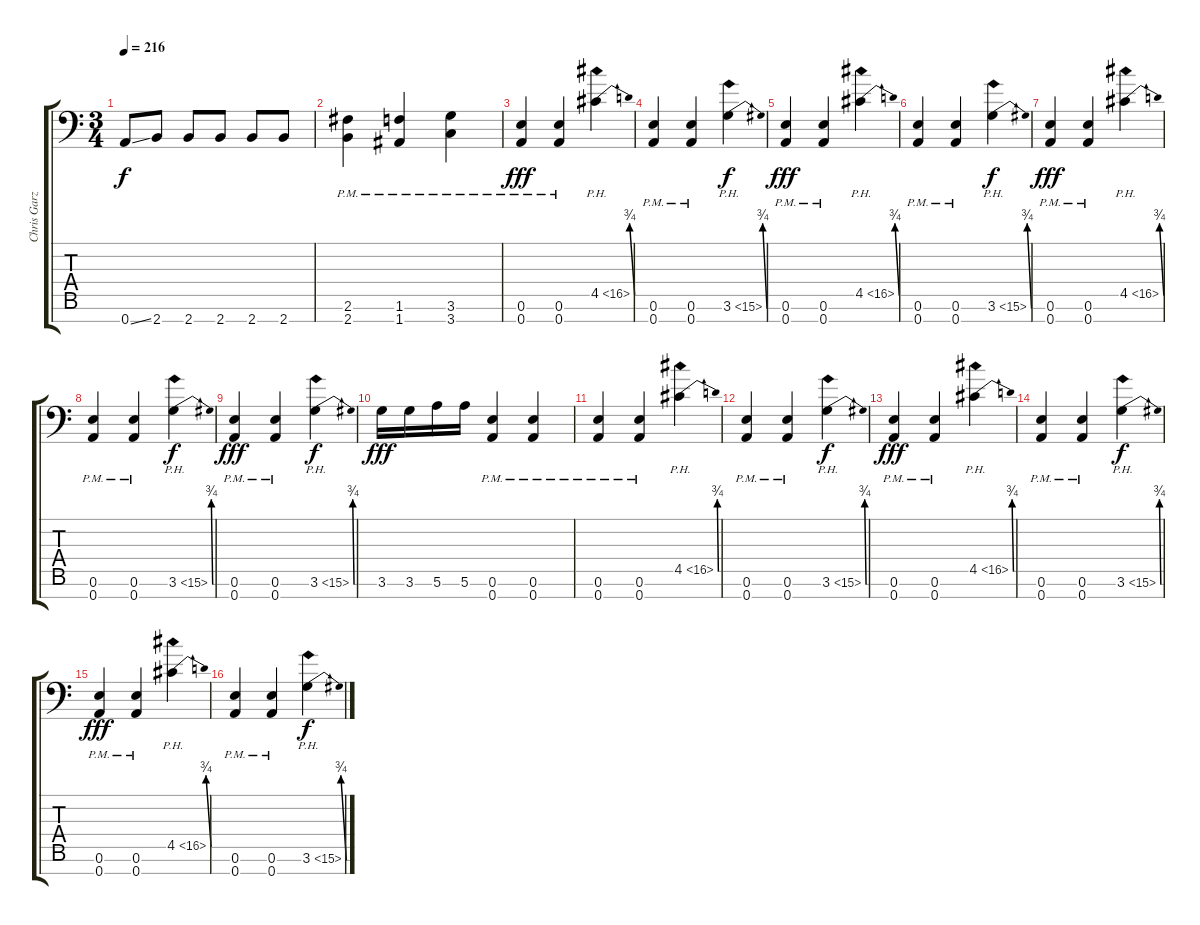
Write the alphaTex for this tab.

\track ("Chris Garza" "Chris Garz") {instrument distortionguitar}
\staff {score tabs}
\tuning (E4 B3 G3 D3 A2 E2 A1) {hide}
\ts (3 4)
\tempo 216
\clef f4
\ks c
0.7{ss}.8{dy f} 2.7.8 2.7.8 2.7.8 2.7.8 2.7.8 |
(2.6{pm} 2.7{pm}).4 (1.6{pm} 1.7{pm}).4 (3.6{pm} 3.7{pm}).4 |
(0.6{pm} 0.7{pm}).4{dy fff} (0.6{pm} 0.7{pm}).4 4.5{be (bend 0 0 60 3) ph 12}.4 |
(0.6{pm} 0.7{pm}).4 (0.6{pm} 0.7{pm}).4 3.6{be (bend 0 0 60 3) ph 12}.4{dy f} |
(0.6{pm} 0.7{pm}).4{dy fff} (0.6{pm} 0.7{pm}).4 4.5{be (bend 0 0 60 3) ph 12}.4 |
(0.6{pm} 0.7{pm}).4 (0.6{pm} 0.7{pm}).4 3.6{be (bend 0 0 60 3) ph 12}.4{dy f} |
(0.6{pm} 0.7{pm}).4{dy fff} (0.6{pm} 0.7{pm}).4 4.5{be (bend 0 0 60 3) ph 12}.4 |
(0.6{pm} 0.7{pm}).4 (0.6{pm} 0.7{pm}).4 3.6{be (bend 0 0 60 3) ph 12}.4{dy f} |
(0.6{pm} 0.7{pm}).4{dy fff} (0.6{pm} 0.7{pm}).4 3.6{be (bend 0 0 60 3) ph 12}.4{dy f} |
3.6.16{dy fff} 3.6.16 5.6.16 5.6.16 (0.6{pm} 0.7{pm}).4 (0.6{pm} 0.7{pm}).4 |
(0.6{pm} 0.7{pm}).4 (0.6{pm} 0.7{pm}).4 4.5{be (bend 0 0 60 3) ph 12}.4 |
(0.6{pm} 0.7{pm}).4 (0.6{pm} 0.7{pm}).4 3.6{be (bend 0 0 60 3) ph 12}.4{dy f} |
(0.6{pm} 0.7{pm}).4{dy fff} (0.6{pm} 0.7{pm}).4 4.5{be (bend 0 0 60 3) ph 12}.4 |
(0.6{pm} 0.7{pm}).4 (0.6{pm} 0.7{pm}).4 3.6{be (bend 0 0 60 3) ph 12}.4{dy f} |
(0.6{pm} 0.7{pm}).4{dy fff} (0.6{pm} 0.7{pm}).4 4.5{be (bend 0 0 60 3) ph 12}.4 |
(0.6{pm} 0.7{pm}).4 (0.6{pm} 0.7{pm}).4 3.6{be (bend 0 0 60 3) ph 12}.4{dy f}
